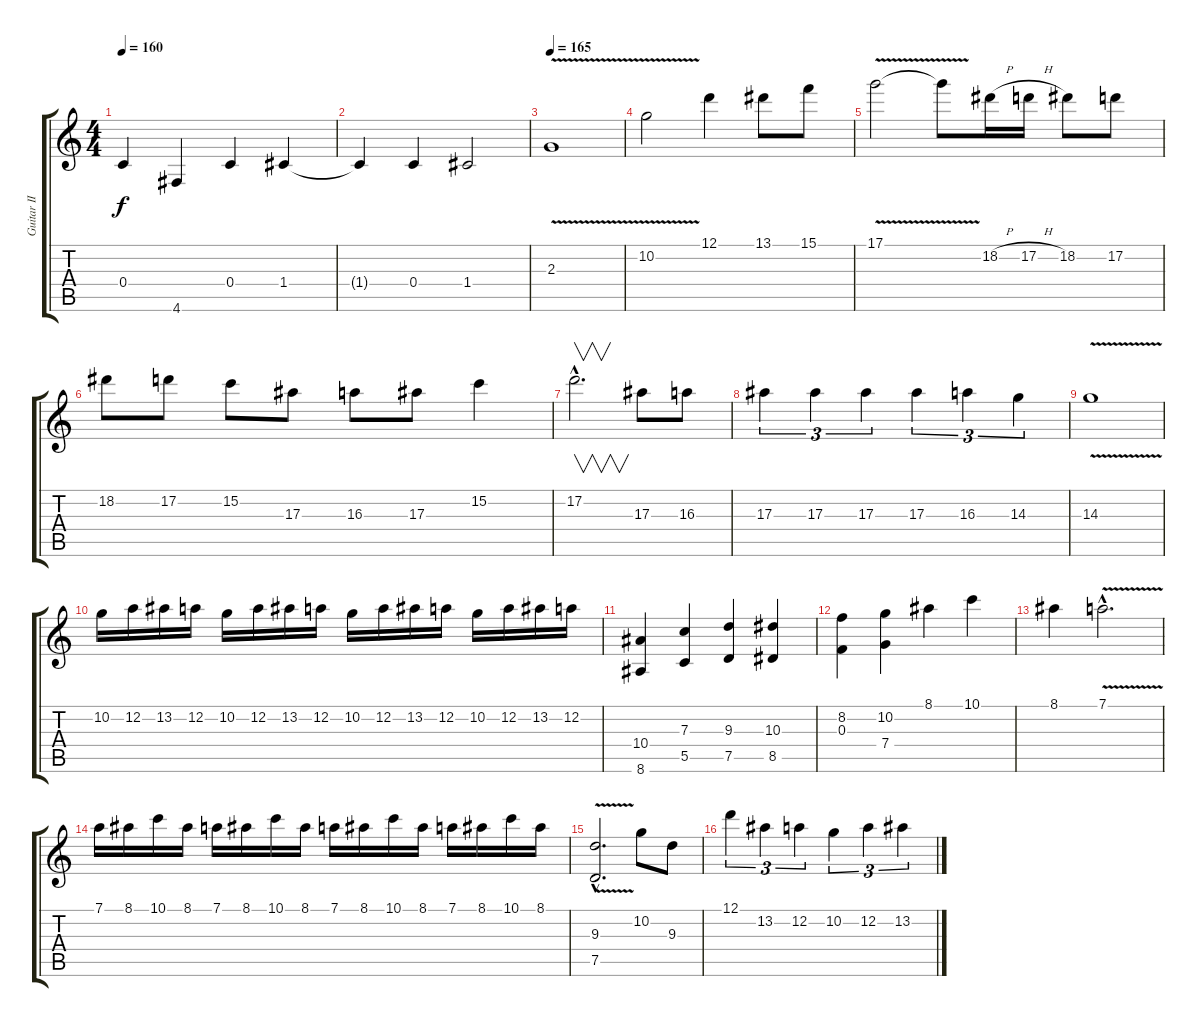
\track ("Guitar II" "Guitar II") {instrument distortionguitar}
\staff {score tabs}
\tuning (D4 A3 F3 C3 G2 D2) {hide}
\ts (4 4)
\tempo 160
\clef g2
\ks c
0.4.4{dy f} 4.6.4 0.4.4 1.4.4 |
1.4{t}.4 0.4.4 1.4.2 |
\tempo 165
2.3{v}.1 |
10.2{v}.2 12.1.4 13.1.8 15.1.8 |
17.1{v}.2 17.1{t}.8 18.2{h}.16 17.2{h}.16 18.2.8 17.2.8 |
18.2.8 17.2.8 15.2.8 17.3.8 16.3.8 17.3.8 15.2.4 |
17.2{hac}.2{v d} 17.3.8 16.3.8 |
17.3.4{tu (3 2)} 17.3.4{tu (3 2)} 17.3.4{tu (3 2)} 17.3.4{tu (3 2)} 16.3.4{tu (3 2)} 14.3.4{tu (3 2)} |
14.3{v}.1 |
10.2.16 12.2.16 13.2.16 12.2.16 10.2.16 12.2.16 13.2.16 12.2.16 10.2.16 12.2.16 13.2.16 12.2.16 10.2.16 12.2.16 13.2.16 12.2.16 |
(10.4 8.6).4 (7.3 5.5).4 (9.3 7.5).4 (10.3 8.5).4 |
(8.2 0.3).4 (10.2 7.4).4 8.1.4 10.1.4 |
8.1.4 7.1{v hac}.2{d} |
7.1.16 8.1.16 10.1.16 8.1.16 7.1.16 8.1.16 10.1.16 8.1.16 7.1.16 8.1.16 10.1.16 8.1.16 7.1.16 8.1.16 10.1.16 8.1.16 |
(9.3{hac} 7.5{v hac}).2{d} 10.2.8 9.3.8 |
12.1.4{tu (3 2)} 13.2.4{tu (3 2)} 12.2.4{tu (3 2)} 10.2.4{tu (3 2)} 12.2.4{tu (3 2)} 13.2.4{tu (3 2)}
